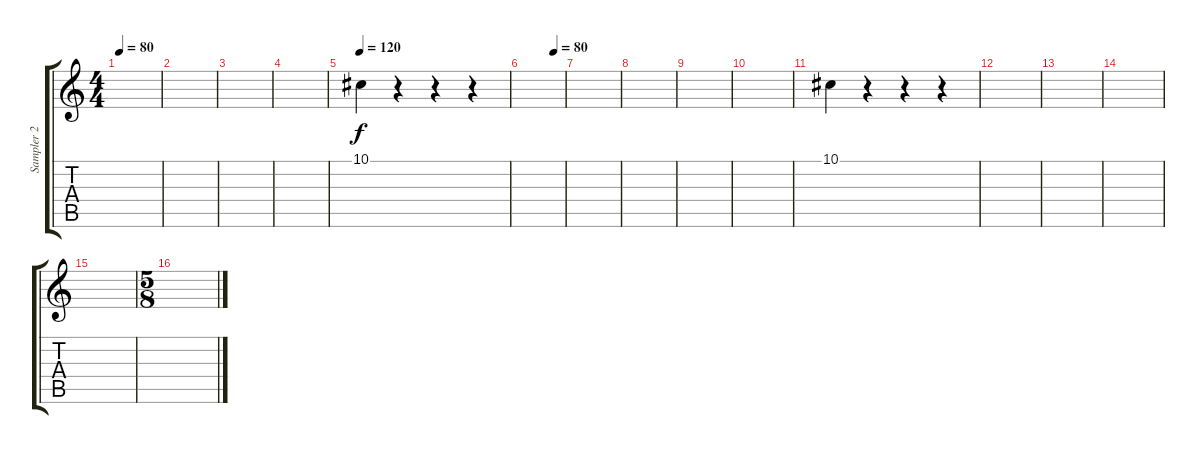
\track ("Sampler 2" "Sampler 2") {instrument fx5brightness}
\staff {score tabs}
\tuning (Eb4 Bb3 Gb3 Db3 Ab2 Db2) {hide}
\ts (4 4)
\tempo 80
\tempo 150
\tempo 80
\clef g2
\ks c
|
|
|
|
\tempo 120
10.1.4 r.4 r.4 r.4 |
\tempo (80 0.75)
|
|
|
|
|
10.1.4 r.4 r.4 r.4 |
|
|
|
|
\ts (5 8)
